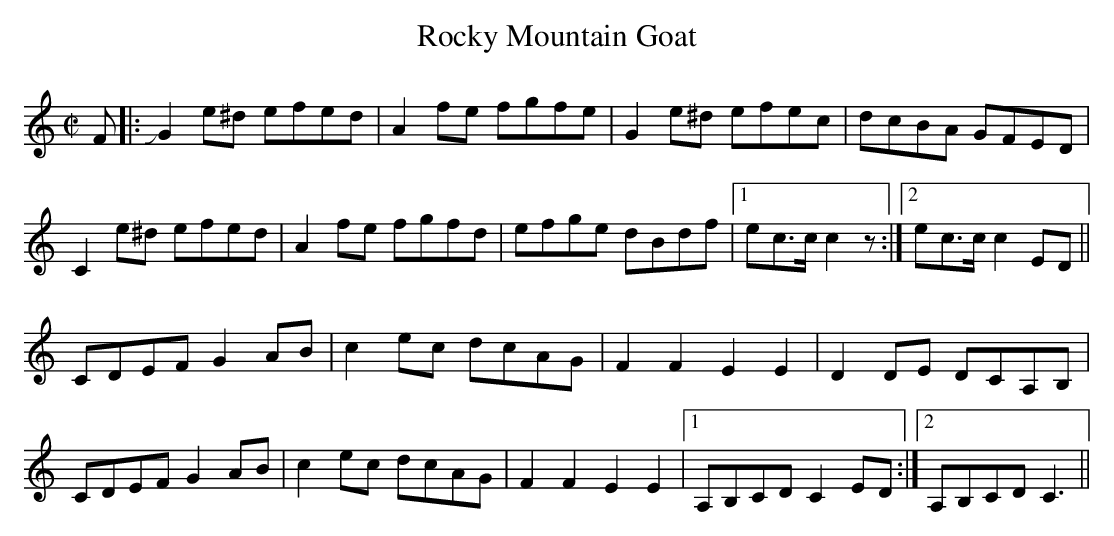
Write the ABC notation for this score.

X:1
T:Rocky Mountain Goat
M:C|
L:1/8
K:C
F|:JG2e^d efed|A2 fe fgfe|G2e^d efec|dcBA GFED|
C2e^d efed|A2 fe fgfd|efge dBdf|1ec>c c2z:|2 ec>c c2ED||
CDEF G2AB|c2 ec dcAG|F2F2E2E2|D2 DE DCA,B,|
CDEF G2AB|c2 ec dcAG|F2F2E2E2|1A,B,CD C2ED:|2 A,B,CD C3||
